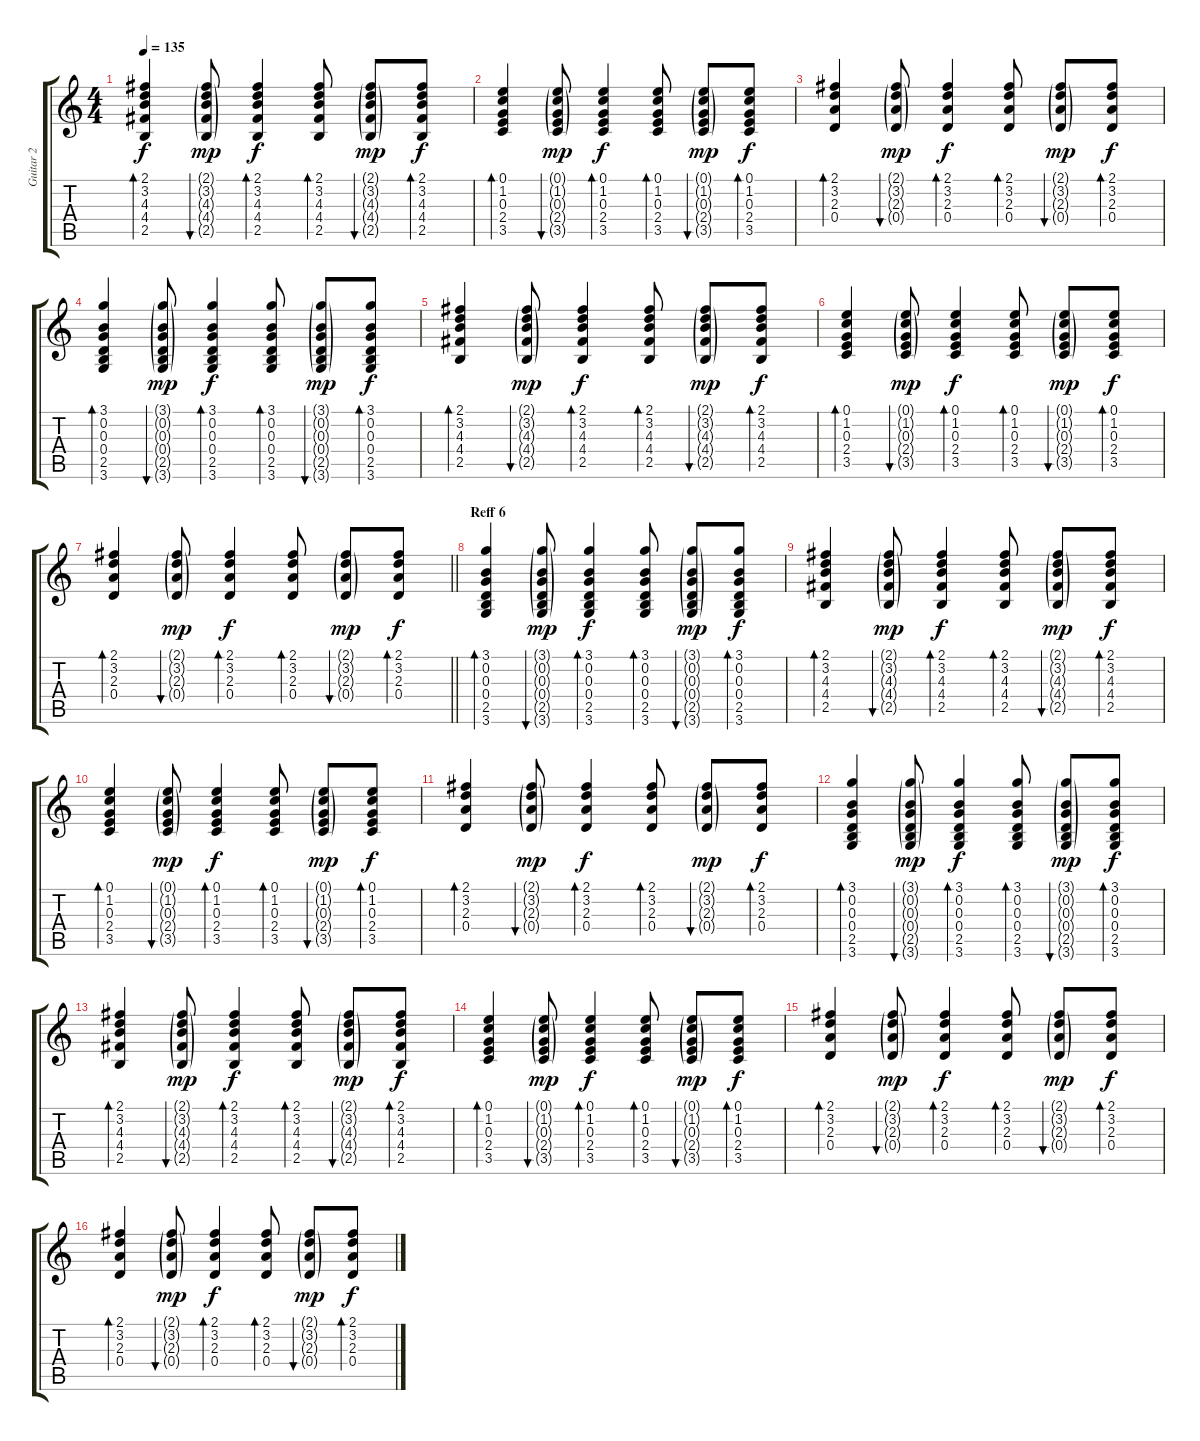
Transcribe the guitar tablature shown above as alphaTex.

\track ("Guitar 2" "Guitar 2") {instrument acousticguitarsteel}
\staff {score tabs}
\tuning (E4 B3 G3 D3 A2 E2) {hide}
\ts (4 4)
\tempo 135
\clef g2
\ks c
(2.1 3.2 4.3 4.4 2.5).4{bd 30 dy f} (2.1{g} 3.2{g} 4.3{g} 4.4{g} 2.5{g}).8{bu 30 dy mp} (2.1 3.2 4.3 4.4 2.5).4{bd 30 dy f} (2.1 3.2 4.3 4.4 2.5).8{bd 30} (2.1{g} 3.2{g} 4.3{g} 4.4{g} 2.5{g}).8{bu 30 dy mp} (2.1 3.2 4.3 4.4 2.5).8{bd 30 dy f} |
(0.1 1.2 0.3 2.4 3.5).4{bd 30} (0.1{g} 1.2{g} 0.3{g} 2.4{g} 3.5{g}).8{bu 30 dy mp} (0.1 1.2 0.3 2.4 3.5).4{bd 30 dy f} (0.1 1.2 0.3 2.4 3.5).8{bd 30} (0.1{g} 1.2{g} 0.3{g} 2.4{g} 3.5{g}).8{bu 30 dy mp} (0.1 1.2 0.3 2.4 3.5).8{bd 30 dy f} |
(2.1 3.2 2.3 0.4).4{bd 30} (2.1{g} 3.2{g} 2.3{g} 0.4{g}).8{bu 30 dy mp} (2.1 3.2 2.3 0.4).4{bd 30 dy f} (2.1 3.2 2.3 0.4).8{bd 30} (2.1{g} 3.2{g} 2.3{g} 0.4{g}).8{bu 30 dy mp} (2.1 3.2 2.3 0.4).8{bd 30 dy f} |
(3.1 0.2 0.3 0.4 2.5 3.6).4{bd 30} (3.1{g} 0.2{g} 0.3{g} 0.4{g} 2.5{g} 3.6{g}).8{bu 30 dy mp} (3.1 0.2 0.3 0.4 2.5 3.6).4{bd 30 dy f} (3.1 0.2 0.3 0.4 2.5 3.6).8{bd 30} (3.1{g} 0.2{g} 0.3{g} 0.4{g} 2.5{g} 3.6{g}).8{bu 30 dy mp} (3.1 0.2 0.3 0.4 2.5 3.6).8{bd 30 dy f} |
(2.1 3.2 4.3 4.4 2.5).4{bd 30} (2.1{g} 3.2{g} 4.3{g} 4.4{g} 2.5{g}).8{bu 30 dy mp} (2.1 3.2 4.3 4.4 2.5).4{bd 30 dy f} (2.1 3.2 4.3 4.4 2.5).8{bd 30} (2.1{g} 3.2{g} 4.3{g} 4.4{g} 2.5{g}).8{bu 30 dy mp} (2.1 3.2 4.3 4.4 2.5).8{bd 30 dy f} |
(0.1 1.2 0.3 2.4 3.5).4{bd 30} (0.1{g} 1.2{g} 0.3{g} 2.4{g} 3.5{g}).8{bu 30 dy mp} (0.1 1.2 0.3 2.4 3.5).4{bd 30 dy f} (0.1 1.2 0.3 2.4 3.5).8{bd 30} (0.1{g} 1.2{g} 0.3{g} 2.4{g} 3.5{g}).8{bu 30 dy mp} (0.1 1.2 0.3 2.4 3.5).8{bd 30 dy f} |
\barLineRight lightlight
(2.1 3.2 2.3 0.4).4{bd 30} (2.1{g} 3.2{g} 2.3{g} 0.4{g}).8{bu 30 dy mp} (2.1 3.2 2.3 0.4).4{bd 30 dy f} (2.1 3.2 2.3 0.4).8{bd 30} (2.1{g} 3.2{g} 2.3{g} 0.4{g}).8{bu 30 dy mp} (2.1 3.2 2.3 0.4).8{bd 30 dy f} |
\section ("" "Reff 6")
(3.1 0.2 0.3 0.4 2.5 3.6).4{bd 30} (3.1{g} 0.2{g} 0.3{g} 0.4{g} 2.5{g} 3.6{g}).8{bu 30 dy mp} (3.1 0.2 0.3 0.4 2.5 3.6).4{bd 30 dy f} (3.1 0.2 0.3 0.4 2.5 3.6).8{bd 30} (3.1{g} 0.2{g} 0.3{g} 0.4{g} 2.5{g} 3.6{g}).8{bu 30 dy mp} (3.1 0.2 0.3 0.4 2.5 3.6).8{bd 30 dy f} |
(2.1 3.2 4.3 4.4 2.5).4{bd 30} (2.1{g} 3.2{g} 4.3{g} 4.4{g} 2.5{g}).8{bu 30 dy mp} (2.1 3.2 4.3 4.4 2.5).4{bd 30 dy f} (2.1 3.2 4.3 4.4 2.5).8{bd 30} (2.1{g} 3.2{g} 4.3{g} 4.4{g} 2.5{g}).8{bu 30 dy mp} (2.1 3.2 4.3 4.4 2.5).8{bd 30 dy f} |
(0.1 1.2 0.3 2.4 3.5).4{bd 30} (0.1{g} 1.2{g} 0.3{g} 2.4{g} 3.5{g}).8{bu 30 dy mp} (0.1 1.2 0.3 2.4 3.5).4{bd 30 dy f} (0.1 1.2 0.3 2.4 3.5).8{bd 30} (0.1{g} 1.2{g} 0.3{g} 2.4{g} 3.5{g}).8{bu 30 dy mp} (0.1 1.2 0.3 2.4 3.5).8{bd 30 dy f} |
(2.1 3.2 2.3 0.4).4{bd 30} (2.1{g} 3.2{g} 2.3{g} 0.4{g}).8{bu 30 dy mp} (2.1 3.2 2.3 0.4).4{bd 30 dy f} (2.1 3.2 2.3 0.4).8{bd 30} (2.1{g} 3.2{g} 2.3{g} 0.4{g}).8{bu 30 dy mp} (2.1 3.2 2.3 0.4).8{bd 30 dy f} |
(3.1 0.2 0.3 0.4 2.5 3.6).4{bd 30} (3.1{g} 0.2{g} 0.3{g} 0.4{g} 2.5{g} 3.6{g}).8{bu 30 dy mp} (3.1 0.2 0.3 0.4 2.5 3.6).4{bd 30 dy f} (3.1 0.2 0.3 0.4 2.5 3.6).8{bd 30} (3.1{g} 0.2{g} 0.3{g} 0.4{g} 2.5{g} 3.6{g}).8{bu 30 dy mp} (3.1 0.2 0.3 0.4 2.5 3.6).8{bd 30 dy f} |
(2.1 3.2 4.3 4.4 2.5).4{bd 30} (2.1{g} 3.2{g} 4.3{g} 4.4{g} 2.5{g}).8{bu 30 dy mp} (2.1 3.2 4.3 4.4 2.5).4{bd 30 dy f} (2.1 3.2 4.3 4.4 2.5).8{bd 30} (2.1{g} 3.2{g} 4.3{g} 4.4{g} 2.5{g}).8{bu 30 dy mp} (2.1 3.2 4.3 4.4 2.5).8{bd 30 dy f} |
(0.1 1.2 0.3 2.4 3.5).4{bd 30} (0.1{g} 1.2{g} 0.3{g} 2.4{g} 3.5{g}).8{bu 30 dy mp} (0.1 1.2 0.3 2.4 3.5).4{bd 30 dy f} (0.1 1.2 0.3 2.4 3.5).8{bd 30} (0.1{g} 1.2{g} 0.3{g} 2.4{g} 3.5{g}).8{bu 30 dy mp} (0.1 1.2 0.3 2.4 3.5).8{bd 30 dy f} |
(2.1 3.2 2.3 0.4).4{bd 30} (2.1{g} 3.2{g} 2.3{g} 0.4{g}).8{bu 30 dy mp} (2.1 3.2 2.3 0.4).4{bd 30 dy f} (2.1 3.2 2.3 0.4).8{bd 30} (2.1{g} 3.2{g} 2.3{g} 0.4{g}).8{bu 30 dy mp} (2.1 3.2 2.3 0.4).8{bd 30 dy f} |
(2.1 3.2 2.3 0.4).4{bd 30} (2.1{g} 3.2{g} 2.3{g} 0.4{g}).8{bu 30 dy mp} (2.1 3.2 2.3 0.4).4{bd 30 dy f} (2.1 3.2 2.3 0.4).8{bd 30} (2.1{g} 3.2{g} 2.3{g} 0.4{g}).8{bu 30 dy mp} (2.1 3.2 2.3 0.4).8{bd 30 dy f}
